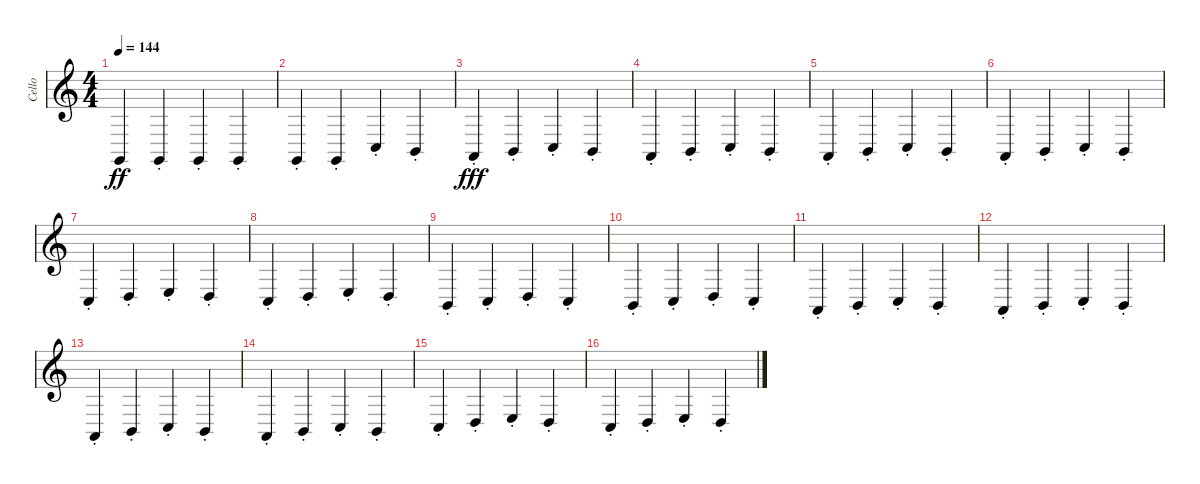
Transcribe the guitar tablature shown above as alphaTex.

\track ("Cello" "Cello") {instrument stringensemble1}
\staff {score}
\tuning (A3 D3 G2 C2) {hide}
\ts (4 4)
\tempo 144
\clef g2
\ks aminor
0.3{st}.4{dy ff} 0.3{st}.4 0.3{st}.4 0.3{st}.4 |
0.3{st}.4 0.3{st}.4 5.3{st}.4 4.3{st}.4 |
2.3{st}.4{dy fff} 4.3{st}.4 5.3{st}.4 4.3{st}.4 |
2.3{st}.4 4.3{st}.4 5.3{st}.4 4.3{st}.4 |
2.3{st}.4 4.3{st}.4 5.3{st}.4 4.3{st}.4 |
2.3{st}.4 4.3{st}.4 5.3{st}.4 4.3{st}.4 |
5.3{st}.4 7.3{st}.4 9.3{st}.4 7.3{st}.4 |
5.3{st}.4 7.3{st}.4 9.3{st}.4 7.3{st}.4 |
4.3{st}.4 5.3{st}.4 7.3{st}.4 5.3{st}.4 |
4.3{st}.4 5.3{st}.4 7.3{st}.4 5.3{st}.4 |
2.3{st}.4 4.3{st}.4 5.3{st}.4 4.3{st}.4 |
2.3{st}.4 4.3{st}.4 5.3{st}.4 4.3{st}.4 |
2.3{st}.4 4.3{st}.4 5.3{st}.4 4.3{st}.4 |
2.3{st}.4 4.3{st}.4 5.3{st}.4 4.3{st}.4 |
5.3{st}.4 7.3{st}.4 9.3{st}.4 7.3{st}.4 |
5.3{st}.4 7.3{st}.4 9.3{st}.4 7.3{st}.4
